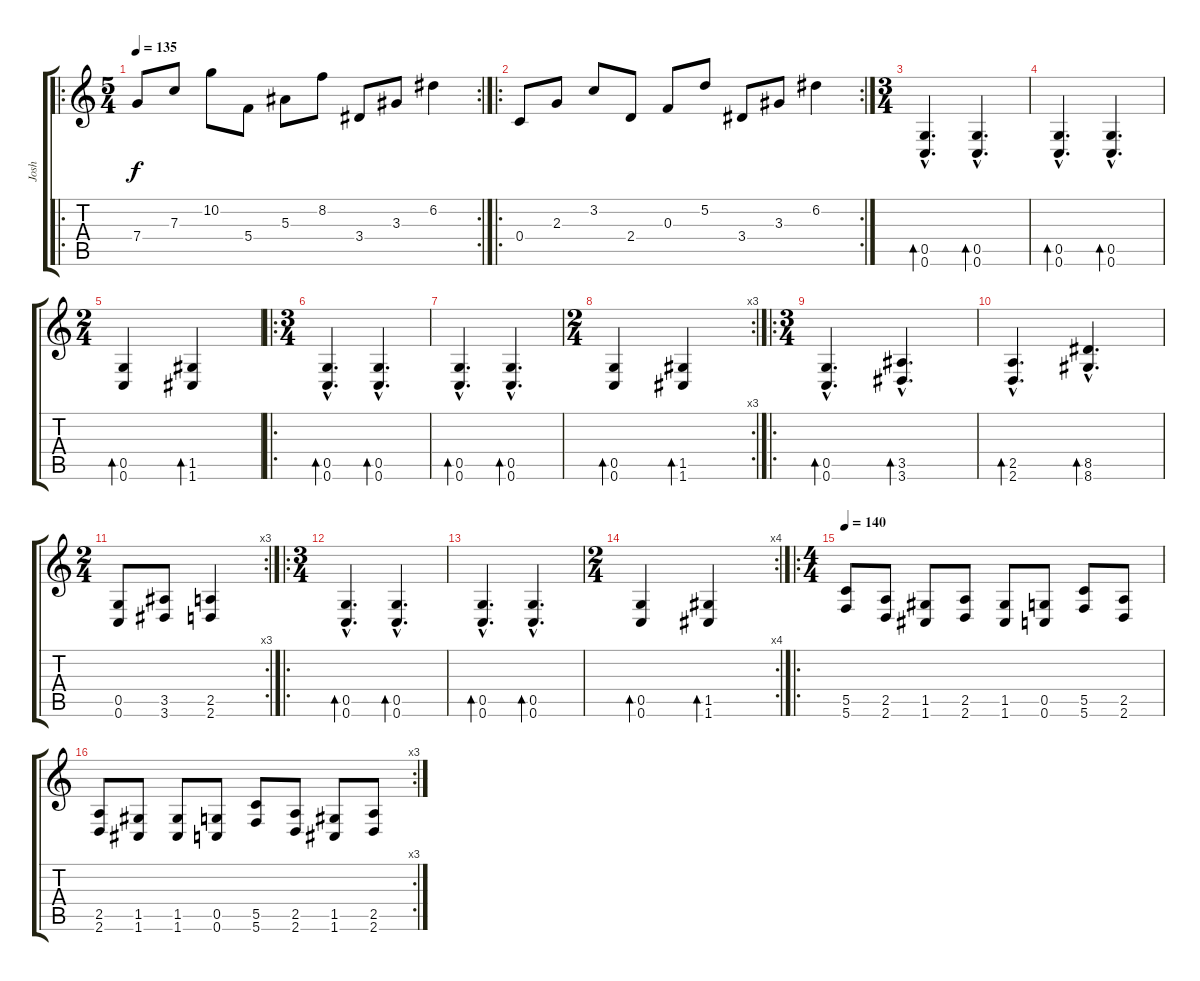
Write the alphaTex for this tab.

\track ("Josh" "Josh") {instrument distortionguitar}
\staff {score tabs}
\tuning (D4 A3 F3 C3 G2 C2) {hide}
\ro
\rc 2
\ts (5 4)
\tempo 135
\clef g2
\ks c
7.4.8{dy f} 7.3.8 10.2.8 5.4.8 5.3.8 8.2.8 3.4.8 3.3.8 6.2.4 |
\ro
\rc 2
0.4.8 2.3.8 3.2.8 2.4.8 0.3.8 5.2.8 3.4.8 3.3.8 6.2.4 |
\ts (3 4)
(0.5{hac} 0.6{hac}).4{d bd 60} (0.5{hac} 0.6{hac}).4{d bd 60} |
(0.5{hac} 0.6{hac}).4{d bd 60} (0.5{hac} 0.6{hac}).4{d bd 60} |
\ts (2 4)
(0.5 0.6).4{bd 60} (1.5 1.6).4{bd 60} |
\ro
\ts (3 4)
(0.5{hac} 0.6{hac}).4{d bd 60} (0.5{hac} 0.6{hac}).4{d bd 60} |
(0.5{hac} 0.6{hac}).4{d bd 60} (0.5{hac} 0.6{hac}).4{d bd 60} |
\rc 3
\ts (2 4)
(0.5 0.6).4{bd 60} (1.5 1.6).4{bd 60} |
\ro
\ts (3 4)
(0.5{hac} 0.6{hac}).4{d bd 60} (3.5{hac} 3.6{hac}).4{d bd 60} |
(2.5{hac} 2.6{hac}).4{d bd 60} (8.5{hac} 8.6{hac}).4{d bd 60} |
\rc 3
\ts (2 4)
(0.5 0.6).8 (3.5 3.6).8 (2.5 2.6).4 |
\ro
\ts (3 4)
(0.5{hac} 0.6{hac}).4{d bd 60} (0.5{hac} 0.6{hac}).4{d bd 60} |
(0.5{hac} 0.6{hac}).4{d bd 60} (0.5{hac} 0.6{hac}).4{d bd 60} |
\rc 4
\ts (2 4)
(0.5 0.6).4{bd 60} (1.5 1.6).4{bd 60} |
\ro
\ts (4 4)
\tempo 140
(5.5 5.6).8 (2.5 2.6).8 (1.5 1.6).8 (2.5 2.6).8 (1.5 1.6).8 (0.5 0.6).8 (5.5 5.6).8 (2.5 2.6).8 |
\rc 3
(2.5 2.6).8 (1.5 1.6).8 (1.5 1.6).8 (0.5 0.6).8 (5.5 5.6).8 (2.5 2.6).8 (1.5 1.6).8 (2.5 2.6).8
